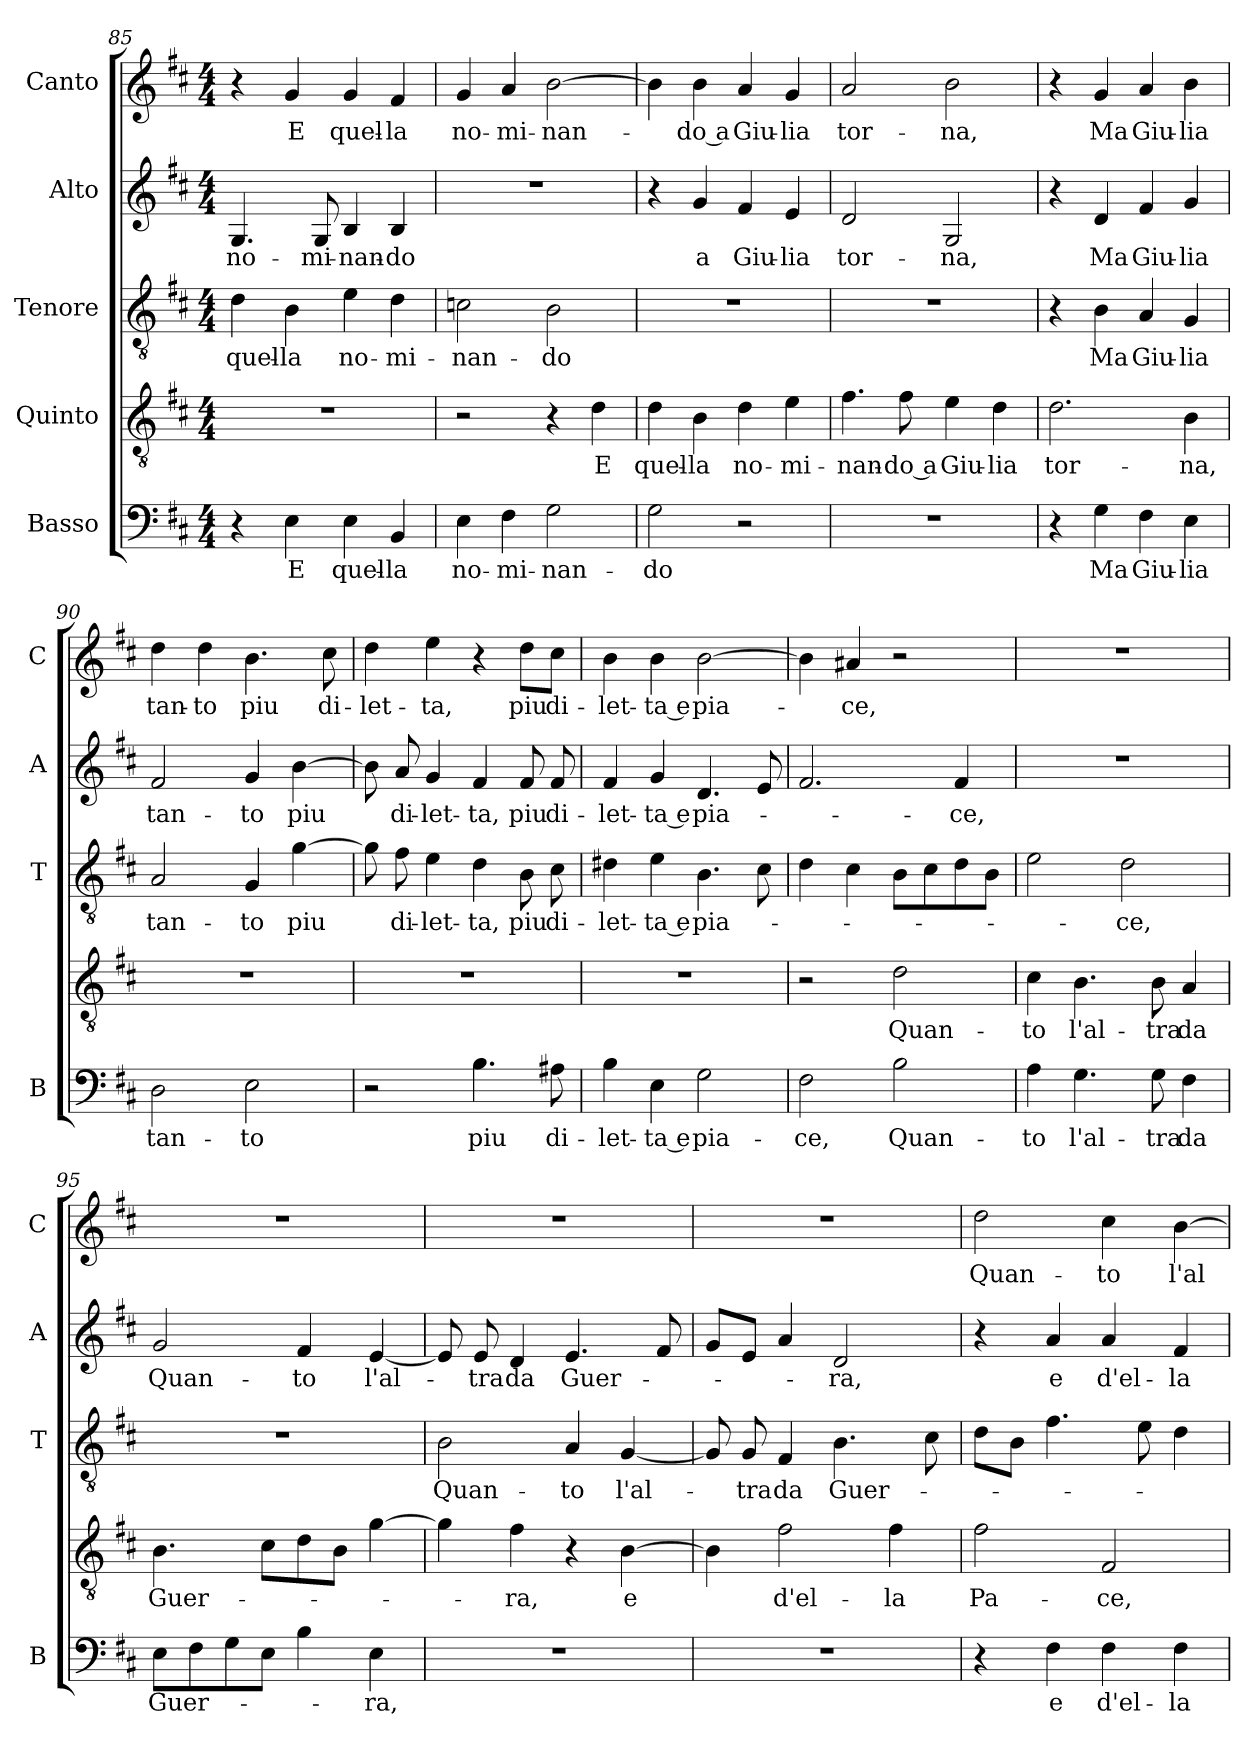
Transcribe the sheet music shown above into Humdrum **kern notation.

**kern	**text	**kern	**text	**kern	**text	**kern	**text	**kern	**text
*part5	*part5	*part4	*part4	*part3	*part3	*part2	*part2	*part1	*part1
*staff5	*staff5	*staff4	*staff4	*staff3	*staff3	*staff2	*staff2	*staff1	*staff1
*I"Basso	*	*I"Quinto	*	*I"Tenore	*	*I"Alto	*	*I"Canto	*
*I'B	*	*	*	*I'T	*	*I'A	*	*I'C	*
!!LO:LB:g=z
*clefF4	*	*clefGv2	*	*clefGv2	*	*clefG2	*	*clefG2	*
*k[f#c#]	*	*k[f#c#]	*	*k[f#c#]	*	*k[f#c#]	*	*k[f#c#]	*
*D:	*	*D:	*	*D:	*	*D:	*	*D:	*
*M4/4	*	*M4/4	*	*M4/4	*	*M4/4	*	*M4/4	*
=85	=85	=85	=85	=85	=85	=85	=85	=85	=85
!	!	!	!	!	!LO:LY:b	!	!LO:LY:b	!	!
4r	.	1r	.	4d\	quel-	4.G/	no-	4r	.
!	!LO:LY:b	!	!	!	!LO:LY:b	!	!	!	!LO:LY:b
4E\	E	.	.	4B\	-la	.	.	4g/	E
!	!	!	!	!	!	!	!LO:LY:b	!	!
.	.	.	.	.	.	8G/	-mi-	.	.
!	!LO:LY:b	!	!	!	!LO:LY:b	!	!LO:LY:b	!	!LO:LY:b
4E\	quel-	.	.	4e\	no-	4B/	-nan-	4g/	quel-
!	!LO:LY:b	!	!	!	!LO:LY:b	!	!LO:LY:b	!	!LO:LY:b
4BB/	-la	.	.	4d\	-mi-	4B/	-do	4f#/	-la
=86	=86	=86	=86	=86	=86	=86	=86	=86	=86
!	!LO:LY:b	!	!	!	!LO:LY:b	!	!	!	!LO:LY:b
4E\	no-	2r	.	2cn\	-nan-	1r	.	4g/	no-
!	!LO:LY:b	!	!	!	!	!	!	!	!LO:LY:b
4F#\	-mi-	.	.	.	.	.	.	4a/	-mi-
!	!LO:LY:b	!	!	!	!LO:LY:b	!	!	!	!LO:LY:b
2G\	-nan-	4r	.	2B\	-do	.	.	[2b\	-nan-
!	!	!	!LO:LY:b	!	!	!	!	!	!
.	.	4d\	E	.	.	.	.	.	.
=87	=87	=87	=87	=87	=87	=87	=87	=87	=87
!	!LO:LY:b	!	!LO:LY:b	!	!	!	!	!	!
2G\	-do	4d\	quel-	1r	.	4r	.	4b\]	.
!	!	!	!LO:LY:b	!	!	!	!LO:LY:b	!	!LO:LY:b
.	.	4B\	-la	.	.	4g/	a	4b\	-do a
!	!	!	!LO:LY:b	!	!	!	!LO:LY:b	!	!LO:LY:b
2r	.	4d\	no-	.	.	4f#/	Giu-	4a/	Giu-
!	!	!	!LO:LY:b	!	!	!	!LO:LY:b	!	!LO:LY:b
.	.	4e\	-mi-	.	.	4e/	-lia	4g/	-lia
=88	=88	=88	=88	=88	=88	=88	=88	=88	=88
!	!	!	!LO:LY:b	!	!	!	!LO:LY:b	!	!LO:LY:b
1r	.	4.f#\	-nan-	1r	.	2d/	tor-	2a/	tor-
!	!	!	!LO:LY:b	!	!	!	!	!	!
.	.	8f#\	-do a	.	.	.	.	.	.
!	!	!	!LO:LY:b	!	!	!	!LO:LY:b	!	!LO:LY:b
.	.	4e\	Giu-	.	.	2G/	-na,	2b\	-na,
!	!	!	!LO:LY:b	!	!	!	!	!	!
.	.	4d\	-lia	.	.	.	.	.	.
=89	=89	=89	=89	=89	=89	=89	=89	=89	=89
!	!	!	!LO:LY:b	!	!	!	!	!	!
4r	.	2.d\	tor-	4r	.	4r	.	4r	.
!	!LO:LY:b	!	!	!	!LO:LY:b	!	!LO:LY:b	!	!LO:LY:b
4G\	Ma	.	.	4B\	Ma	4d/	Ma	4g/	Ma
!	!LO:LY:b	!	!	!	!LO:LY:b	!	!LO:LY:b	!	!LO:LY:b
4F#\	Giu-	.	.	4A/	Giu-	4f#/	Giu-	4a/	Giu-
!	!LO:LY:b	!	!LO:LY:b	!	!LO:LY:b	!	!LO:LY:b	!	!LO:LY:b
4E\	-lia	4B\	-na,	4G/	-lia	4g/	-lia	4b\	-lia
=90	=90	=90	=90	=90	=90	=90	=90	=90	=90
!	!LO:LY:b	!	!	!	!LO:LY:b	!	!LO:LY:b	!	!LO:LY:b
2D\	tan-	1r	.	2A/	tan-	2f#/	tan-	4dd\	tan-
!	!	!	!	!	!	!	!	!	!LO:LY:b
.	.	.	.	.	.	.	.	4dd\	-to
!	!LO:LY:b	!	!	!	!LO:LY:b	!	!LO:LY:b	!	!LO:LY:b
2E\	-to	.	.	4G/	-to	4g/	-to	4.b\	piu
!	!	!	!	!	!LO:LY:b	!	!LO:LY:b	!	!
.	.	.	.	[4g\	piu	[4b\	piu	.	.
!	!	!	!	!	!	!	!	!	!LO:LY:b
.	.	.	.	.	.	.	.	8cc#\	di-
=91	=91	=91	=91	=91	=91	=91	=91	=91	=91
!	!	!	!	!	!	!	!	!	!LO:LY:b
2r	.	1r	.	8g\]	.	8b\]	.	4dd\	-let-
!	!	!	!	!	!LO:LY:b	!	!LO:LY:b	!	!
.	.	.	.	8f#\	di-	8a/	di-	.	.
!	!	!	!	!	!LO:LY:b	!	!LO:LY:b	!	!LO:LY:b
.	.	.	.	4e\	-let-	4g/	-let-	4ee\	-ta,
!	!LO:LY:b	!	!	!	!LO:LY:b	!	!LO:LY:b	!	!
4.B\	piu	.	.	4d\	-ta,	4f#/	-ta,	4r	.
!	!	!	!	!	!LO:LY:b	!	!LO:LY:b	!	!LO:LY:b
.	.	.	.	8B\	piu	8f#/	piu	8dd\L	piu
!	!LO:LY:b	!	!	!	!LO:LY:b	!	!LO:LY:b	!	!LO:LY:b
8A#X\	di-	.	.	8c#\	di-	8f#/	di-	8cc#\J	di-
!!LO:PB:g=z
=92	=92	=92	=92	=92	=92	=92	=92	=92	=92
!	!LO:LY:b	!	!	!	!LO:LY:b	!	!LO:LY:b	!	!LO:LY:b
4B\	-let-	1r	.	4d#X\	-let-	4f#/	-let-	4b\	-let-
!	!LO:LY:b	!	!	!	!LO:LY:b	!	!LO:LY:b	!	!LO:LY:b
4E\	-ta e	.	.	4e\	-ta e	4g/	-ta e	4b\	-ta e
!	!LO:LY:b	!	!	!	!LO:LY:b	!	!LO:LY:b	!	!LO:LY:b
2G\	pia-	.	.	4.B\	pia-	4.d/	pia-	[2b\	pia-
.	.	.	.	8c#\	.	8e/	.	.	.
=93	=93	=93	=93	=93	=93	=93	=93	=93	=93
!	!LO:LY:b	!	!	!	!	!	!	!	!
2F#\	-ce,	2r	.	4d\	.	2.f#/	.	4b\]	.
!	!	!	!	!	!	!	!	!	!LO:LY:b
.	.	.	.	4c#\	.	.	.	4a#X/	-ce,
!	!LO:LY:b	!	!LO:LY:b	!	!	!	!	!	!
2B\	Quan-	2d\	Quan-	8B\L	.	.	.	2r	.
.	.	.	.	8c#\	.	.	.	.	.
!	!	!	!	!	!	!	!LO:LY:b	!	!
.	.	.	.	8d\	.	4f#/	-ce,	.	.
.	.	.	.	8B\J	.	.	.	.	.
=94	=94	=94	=94	=94	=94	=94	=94	=94	=94
!	!LO:LY:b	!	!LO:LY:b	!	!	!	!	!	!
4A\	-to	4c#\	-to	2e\	.	1r	.	1r	.
!	!LO:LY:b	!	!LO:LY:b	!	!	!	!	!	!
4.G\	l'al-	4.B\	l'al-	.	.	.	.	.	.
!	!	!	!	!	!LO:LY:b	!	!	!	!
.	.	.	.	2d\	-ce,	.	.	.	.
!	!LO:LY:b	!	!LO:LY:b	!	!	!	!	!	!
8G\	-tra	8B\	-tra	.	.	.	.	.	.
!	!LO:LY:b	!	!LO:LY:b	!	!	!	!	!	!
4F#\	da	4A/	da	.	.	.	.	.	.
=95	=95	=95	=95	=95	=95	=95	=95	=95	=95
!	!LO:LY:b	!	!LO:LY:b	!	!	!	!LO:LY:b	!	!
8E\L	Guer-	4.B\	Guer-	1r	.	2g/	Quan-	1r	.
8F#\	.	.	.	.	.	.	.	.	.
8G\	.	.	.	.	.	.	.	.	.
8E\J	.	8c#\L	.	.	.	.	.	.	.
!	!	!	!	!	!	!	!LO:LY:b	!	!
4B\	.	8d\	.	.	.	4f#/	-to	.	.
.	.	8B\J	.	.	.	.	.	.	.
!	!LO:LY:b	!	!	!	!	!	!LO:LY:b	!	!
4E\	-ra,	[4g\	.	.	.	[4e/	l'al-	.	.
=96	=96	=96	=96	=96	=96	=96	=96	=96	=96
!	!	!	!	!	!LO:LY:b	!	!	!	!
1r	.	4g\]	.	2B\	Quan-	8e/]	.	1r	.
!	!	!	!	!	!	!	!LO:LY:b	!	!
.	.	.	.	.	.	8e/	-tra	.	.
!	!	!	!LO:LY:b	!	!	!	!LO:LY:b	!	!
.	.	4f#\	-ra,	.	.	4d/	da	.	.
!	!	!	!	!	!LO:LY:b	!	!LO:LY:b	!	!
.	.	4r	.	4A/	-to	4.e/	Guer-	.	.
!	!	!	!LO:LY:b	!	!LO:LY:b	!	!	!	!
.	.	[4B\	e	[4G/	l'al-	.	.	.	.
.	.	.	.	.	.	8f#/	.	.	.
!!LO:LB:g=z
=97	=97	=97	=97	=97	=97	=97	=97	=97	=97
1r	.	4B\]	.	8G/]	.	8g/L	.	1r	.
!	!	!	!	!	!LO:LY:b	!	!	!	!
.	.	.	.	8G/	-tra	8e/J	.	.	.
!	!	!	!LO:LY:b	!	!LO:LY:b	!	!	!	!
.	.	2f#\	d'el-	4F#/	da	4a/	.	.	.
!	!	!	!	!	!LO:LY:b	!	!LO:LY:b	!	!
.	.	.	.	4.B\	Guer-	2d/	-ra,	.	.
!	!	!	!LO:LY:b	!	!	!	!	!	!
.	.	4f#\	-la	.	.	.	.	.	.
.	.	.	.	8c#\	.	.	.	.	.
=98	=98	=98	=98	=98	=98	=98	=98	=98	=98
!	!	!	!LO:LY:b	!	!	!	!	!	!LO:LY:b
4r	.	2f#\	Pa-	8d\L	.	4r	.	2dd\	Quan-
.	.	.	.	8B\J	.	.	.	.	.
!	!LO:LY:b	!	!	!	!	!	!LO:LY:b	!	!
4F#\	e	.	.	4.f#\	.	4a/	e	.	.
!	!LO:LY:b	!	!LO:LY:b	!	!	!	!LO:LY:b	!	!LO:LY:b
4F#\	d'el-	2F#/	-ce,	.	.	4a/	d'el-	4cc#\	-to
.	.	.	.	8e\	.	.	.	.	.
!	!LO:LY:b	!	!	!	!	!	!LO:LY:b	!	!LO:LY:b
4F#\	-la	.	.	4d\	.	4f#/	-la	[4b\	l'al-
=	=	=	=	=	=	=	=	=	=
*-	*-	*-	*-	*-	*-	*-	*-	*-	*-
